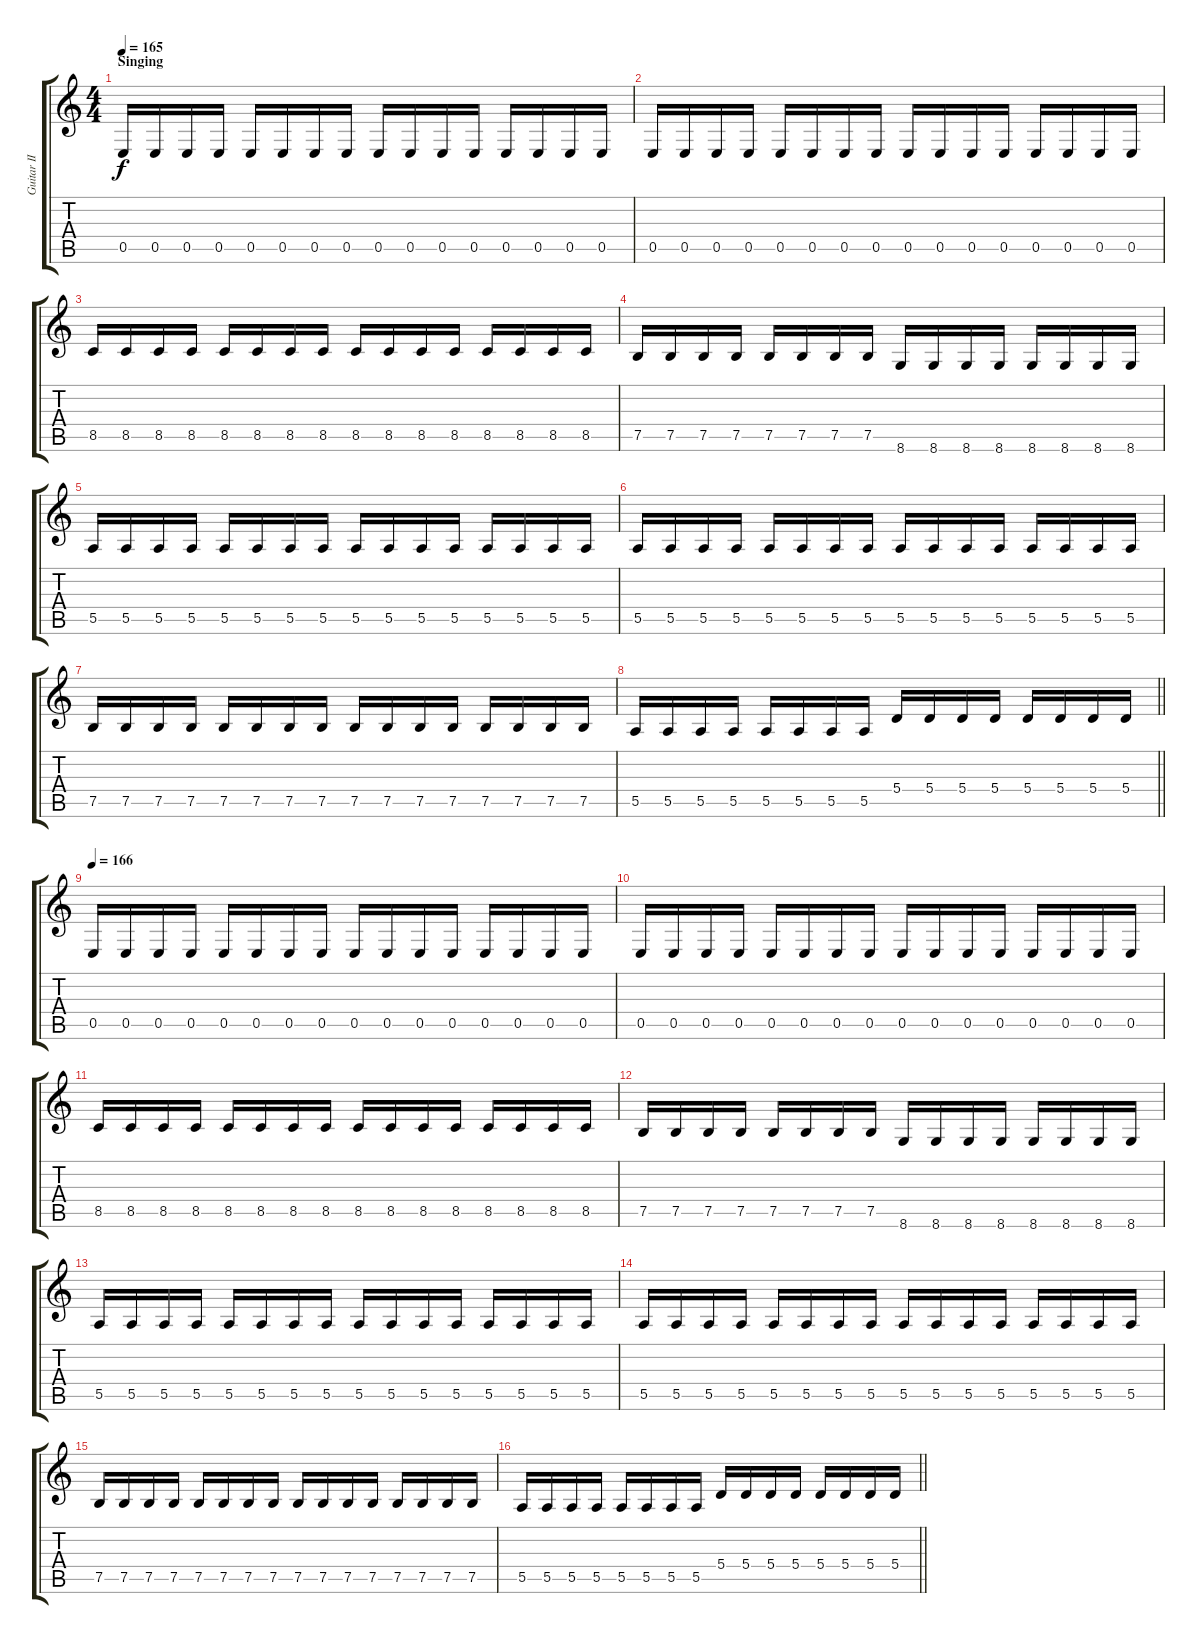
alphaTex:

\track ("Guitar II" "Guitar II") {instrument distortionguitar}
\staff {score tabs}
\tuning (B3 Gb3 D3 A2 E2 B1) {hide}
\ts (4 4)
\section ("" "Singing")
\tempo 165
\clef g2
\ks c
0.5.16{dy f} 0.5.16 0.5.16 0.5.16 0.5.16 0.5.16 0.5.16 0.5.16 0.5.16 0.5.16 0.5.16 0.5.16 0.5.16 0.5.16 0.5.16 0.5.16 |
0.5.16 0.5.16 0.5.16 0.5.16 0.5.16 0.5.16 0.5.16 0.5.16 0.5.16 0.5.16 0.5.16 0.5.16 0.5.16 0.5.16 0.5.16 0.5.16 |
8.5.16 8.5.16 8.5.16 8.5.16 8.5.16 8.5.16 8.5.16 8.5.16 8.5.16 8.5.16 8.5.16 8.5.16 8.5.16 8.5.16 8.5.16 8.5.16 |
7.5.16 7.5.16 7.5.16 7.5.16 7.5.16 7.5.16 7.5.16 7.5.16 8.6.16 8.6.16 8.6.16 8.6.16 8.6.16 8.6.16 8.6.16 8.6.16 |
5.5.16 5.5.16 5.5.16 5.5.16 5.5.16 5.5.16 5.5.16 5.5.16 5.5.16 5.5.16 5.5.16 5.5.16 5.5.16 5.5.16 5.5.16 5.5.16 |
5.5.16 5.5.16 5.5.16 5.5.16 5.5.16 5.5.16 5.5.16 5.5.16 5.5.16 5.5.16 5.5.16 5.5.16 5.5.16 5.5.16 5.5.16 5.5.16 |
7.5.16 7.5.16 7.5.16 7.5.16 7.5.16 7.5.16 7.5.16 7.5.16 7.5.16 7.5.16 7.5.16 7.5.16 7.5.16 7.5.16 7.5.16 7.5.16 |
\barLineRight lightlight
5.5.16 5.5.16 5.5.16 5.5.16 5.5.16 5.5.16 5.5.16 5.5.16 5.4.16 5.4.16 5.4.16 5.4.16 5.4.16 5.4.16 5.4.16 5.4.16 |
\section ("" "")
\tempo 166
0.5.16 0.5.16 0.5.16 0.5.16 0.5.16 0.5.16 0.5.16 0.5.16 0.5.16 0.5.16 0.5.16 0.5.16 0.5.16 0.5.16 0.5.16 0.5.16 |
0.5.16 0.5.16 0.5.16 0.5.16 0.5.16 0.5.16 0.5.16 0.5.16 0.5.16 0.5.16 0.5.16 0.5.16 0.5.16 0.5.16 0.5.16 0.5.16 |
8.5.16 8.5.16 8.5.16 8.5.16 8.5.16 8.5.16 8.5.16 8.5.16 8.5.16 8.5.16 8.5.16 8.5.16 8.5.16 8.5.16 8.5.16 8.5.16 |
7.5.16 7.5.16 7.5.16 7.5.16 7.5.16 7.5.16 7.5.16 7.5.16 8.6.16 8.6.16 8.6.16 8.6.16 8.6.16 8.6.16 8.6.16 8.6.16 |
5.5.16 5.5.16 5.5.16 5.5.16 5.5.16 5.5.16 5.5.16 5.5.16 5.5.16 5.5.16 5.5.16 5.5.16 5.5.16 5.5.16 5.5.16 5.5.16 |
5.5.16 5.5.16 5.5.16 5.5.16 5.5.16 5.5.16 5.5.16 5.5.16 5.5.16 5.5.16 5.5.16 5.5.16 5.5.16 5.5.16 5.5.16 5.5.16 |
7.5.16 7.5.16 7.5.16 7.5.16 7.5.16 7.5.16 7.5.16 7.5.16 7.5.16 7.5.16 7.5.16 7.5.16 7.5.16 7.5.16 7.5.16 7.5.16 |
\barLineRight lightlight
5.5.16 5.5.16 5.5.16 5.5.16 5.5.16 5.5.16 5.5.16 5.5.16 5.4.16 5.4.16 5.4.16 5.4.16 5.4.16 5.4.16 5.4.16 5.4.16
